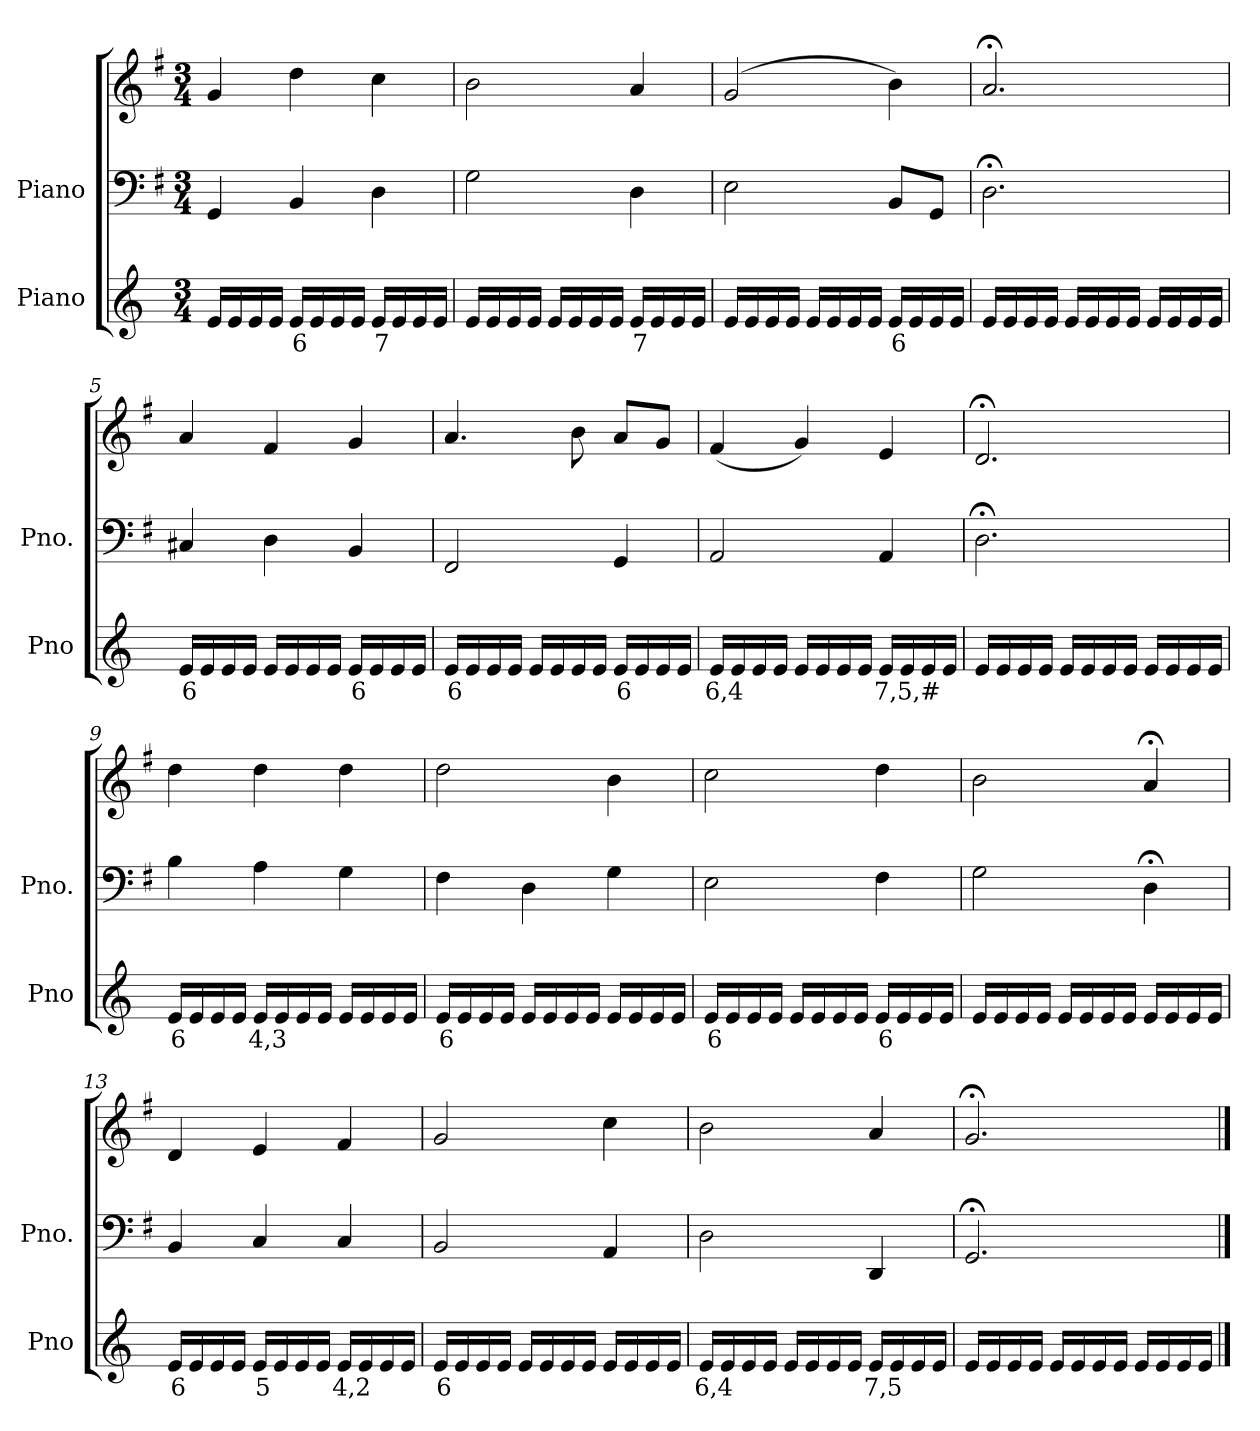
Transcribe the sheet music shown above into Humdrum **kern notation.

**kern	**text	**kern	**kern
*part2	*part2	*part1	*part1
*staff3	*staff3	*staff2	*staff1
*I"Piano	*	*I"Piano	*
*I'Pno	*	*I'Pno.	*
*clefG2	*	*clefF4	*clefG2
*k[]	*	*k[f#]	*k[f#]
*M3/4	*	*M3/4	*M3/4
=1	=1	=1	=1
16e/LL	.	4GG/	4g/
16e/	.	.	.
16e/	.	.	.
16e/JJ	.	.	.
!	!LO:LY:b	!	!
16e/LL	6	4BB/	4dd\
16e/	.	.	.
16e/	.	.	.
16e/JJ	.	.	.
!	!LO:LY:b	!	!
16e/LL	7	4D\	4cc\
16e/	.	.	.
16e/	.	.	.
16e/JJ	.	.	.
=2	=2	=2	=2
16e/LL	.	2G\	2b\
16e/	.	.	.
16e/	.	.	.
16e/JJ	.	.	.
16e/LL	.	.	.
16e/	.	.	.
16e/	.	.	.
16e/JJ	.	.	.
!	!LO:LY:b	!	!
16e/LL	7	4D\	4a/
16e/	.	.	.
16e/	.	.	.
16e/JJ	.	.	.
=3	=3	=3	=3
16e/LL	.	2E\	(>2g/
16e/	.	.	.
16e/	.	.	.
16e/JJ	.	.	.
16e/LL	.	.	.
16e/	.	.	.
16e/	.	.	.
16e/JJ	.	.	.
!	!LO:LY:b	!	!
16e/LL	6	8BB/L	4b\)
16e/	.	.	.
16e/	.	8GG/J	.
16e/JJ	.	.	.
=4	=4	=4	=4
16e/LL	.	2.D;<\	2.a;</
16e/	.	.	.
16e/	.	.	.
16e/JJ	.	.	.
16e/LL	.	.	.
16e/	.	.	.
16e/	.	.	.
16e/JJ	.	.	.
16e/LL	.	.	.
16e/	.	.	.
16e/	.	.	.
16e/JJ	.	.	.
=5	=5	=5	=5
!	!LO:LY:b	!	!
16e/LL	6	4C#X/	4a/
16e/	.	.	.
16e/	.	.	.
16e/JJ	.	.	.
16e/LL	.	4D\	4f#/
16e/	.	.	.
16e/	.	.	.
16e/JJ	.	.	.
!	!LO:LY:b	!	!
16e/LL	6	4BB/	4g/
16e/	.	.	.
16e/	.	.	.
16e/JJ	.	.	.
=6	=6	=6	=6
!	!LO:LY:b	!	!
16e/LL	6	2FF#/	4.a/
16e/	.	.	.
16e/	.	.	.
16e/JJ	.	.	.
16e/LL	.	.	.
16e/	.	.	.
16e/	.	.	8b\
16e/JJ	.	.	.
!	!LO:LY:b	!	!
16e/LL	6	4GG/	8a/L
16e/	.	.	.
16e/	.	.	8g/J
16e/JJ	.	.	.
=7	=7	=7	=7
!	!LO:LY:b	!	!
16e/LL	6,4	2AA/	(<4f#/
16e/	.	.	.
16e/	.	.	.
16e/JJ	.	.	.
16e/LL	.	.	4g/)
16e/	.	.	.
16e/	.	.	.
16e/JJ	.	.	.
!	!LO:LY:b	!	!
16e/LL	7,5,#	4AA/	4e/
16e/	.	.	.
16e/	.	.	.
16e/JJ	.	.	.
=8	=8	=8	=8
16e/LL	.	2.D;<\	2.d;</
16e/	.	.	.
16e/	.	.	.
16e/JJ	.	.	.
16e/LL	.	.	.
16e/	.	.	.
16e/	.	.	.
16e/JJ	.	.	.
16e/LL	.	.	.
16e/	.	.	.
16e/	.	.	.
16e/JJ	.	.	.
=9	=9	=9	=9
!	!LO:LY:b	!	!
16e/LL	6	4B\	4dd\
16e/	.	.	.
16e/	.	.	.
16e/JJ	.	.	.
!	!LO:LY:b	!	!
16e/LL	4,3	4A\	4dd\
16e/	.	.	.
16e/	.	.	.
16e/JJ	.	.	.
16e/LL	.	4G\	4dd\
16e/	.	.	.
16e/	.	.	.
16e/JJ	.	.	.
=10	=10	=10	=10
!	!LO:LY:b	!	!
16e/LL	6	4F#\	2dd\
16e/	.	.	.
16e/	.	.	.
16e/JJ	.	.	.
16e/LL	.	4D\	.
16e/	.	.	.
16e/	.	.	.
16e/JJ	.	.	.
16e/LL	.	4G\	4b\
16e/	.	.	.
16e/	.	.	.
16e/JJ	.	.	.
=11	=11	=11	=11
!	!LO:LY:b	!	!
16e/LL	6	2E\	2cc\
16e/	.	.	.
16e/	.	.	.
16e/JJ	.	.	.
16e/LL	.	.	.
16e/	.	.	.
16e/	.	.	.
16e/JJ	.	.	.
!	!LO:LY:b	!	!
16e/LL	6	4F#\	4dd\
16e/	.	.	.
16e/	.	.	.
16e/JJ	.	.	.
=12	=12	=12	=12
16e/LL	.	2G\	2b\
16e/	.	.	.
16e/	.	.	.
16e/JJ	.	.	.
16e/LL	.	.	.
16e/	.	.	.
16e/	.	.	.
16e/JJ	.	.	.
16e/LL	.	4D;<\	4a;</
16e/	.	.	.
16e/	.	.	.
16e/JJ	.	.	.
=13	=13	=13	=13
!	!LO:LY:b	!	!
16e/LL	6	4BB/	4d/
16e/	.	.	.
16e/	.	.	.
16e/JJ	.	.	.
!	!LO:LY:b	!	!
16e/LL	5	4C/	4e/
16e/	.	.	.
16e/	.	.	.
16e/JJ	.	.	.
!	!LO:LY:b	!	!
16e/LL	4,2	4C/	4f#/
16e/	.	.	.
16e/	.	.	.
16e/JJ	.	.	.
=14	=14	=14	=14
!	!LO:LY:b	!	!
16e/LL	6	2BB/	2g/
16e/	.	.	.
16e/	.	.	.
16e/JJ	.	.	.
16e/LL	.	.	.
16e/	.	.	.
16e/	.	.	.
16e/JJ	.	.	.
16e/LL	.	4AA/	4cc\
16e/	.	.	.
16e/	.	.	.
16e/JJ	.	.	.
=15	=15	=15	=15
!	!LO:LY:b	!	!
16e/LL	6,4	2D\	2b\
16e/	.	.	.
16e/	.	.	.
16e/JJ	.	.	.
16e/LL	.	.	.
16e/	.	.	.
16e/	.	.	.
16e/JJ	.	.	.
!	!LO:LY:b	!	!
16e/LL	7,5	4DD/	4a/
16e/	.	.	.
16e/	.	.	.
16e/JJ	.	.	.
=16	=16	=16	=16
16e/LL	.	2.GG;</	2.g;</
16e/	.	.	.
16e/	.	.	.
16e/JJ	.	.	.
16e/LL	.	.	.
16e/	.	.	.
16e/	.	.	.
16e/JJ	.	.	.
16e/LL	.	.	.
16e/	.	.	.
16e/	.	.	.
16e/JJ	.	.	.
==	==	==	==
*-	*-	*-	*-
